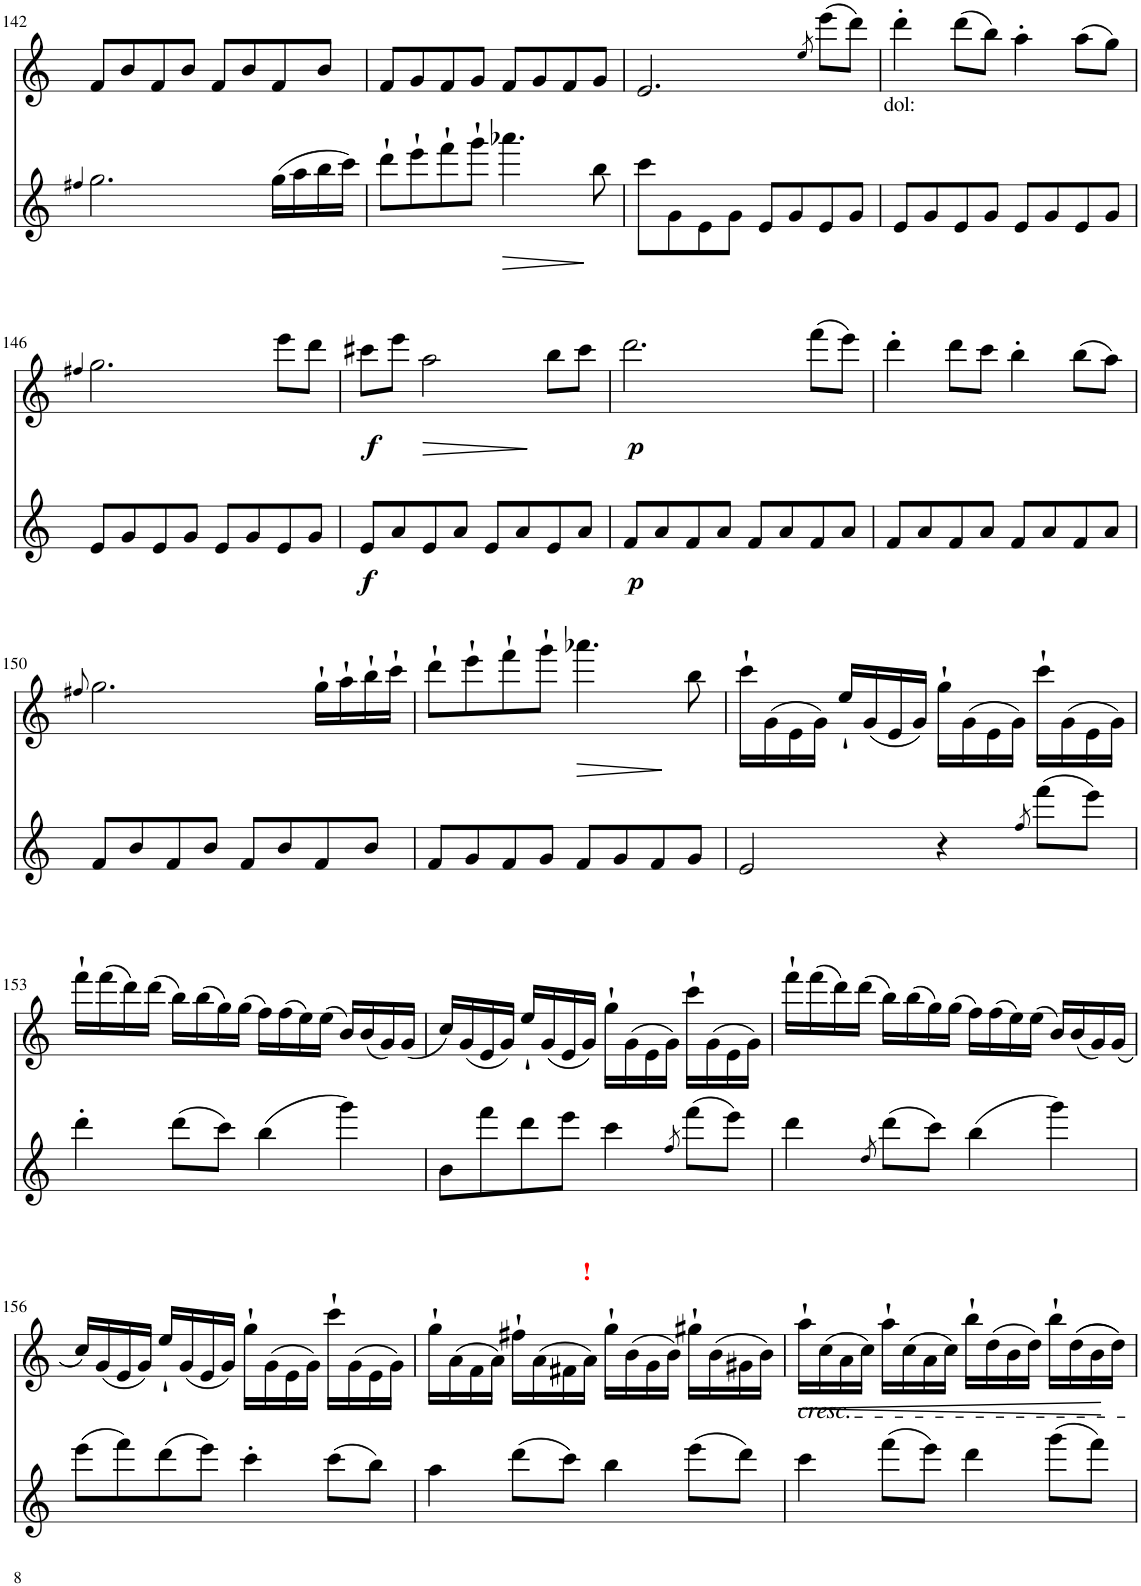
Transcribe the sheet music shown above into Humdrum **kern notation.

**kern	**dynam	**kern	**dynam
*part2	*part2	*part1	*part1
*staff2	*staff2	*staff1	*staff1
*I"Flöte	*	*I"Flöte 1	*
*I'Fl	*	*I'Fl	*
!!LO:PB:g=z
*clefG2	*	*clefG2	*
*k[]	*	*k[]	*
*M4/4	*	*M4/4	*
*met(c)	*	*met(c)	*
=142	=142	=142	=142
4qff#X/	.	.	.
2.gg\	.	8f/L	.
.	.	8b/	.
.	.	8f/	.
.	.	8b/J	.
.	.	8f/L	.
.	.	8b/	.
(16gg\LL	.	8f/	.
16aa\	.	.	.
16bb\	.	8b/J	.
16ccc\JJ)	.	.	.
=143	=143	=143	=143
8ddd`\L	.	8f/L	.
8eee`\	.	8g/	.
8fff`\	.	8f/	.
8ggg`\J	.	8g/J	.
4.aaa-X\	.	8f/L	.
.	.	8g/	.
.	.	8f/	.
8bb\	.	8g/J	.
=144	=144	=144	=144
8ccc\L	.	2.e/	.
8g\	.	.	.
8e\	.	.	.
8g\J	.	.	.
8e/L	.	.	.
8g/	.	.	.
.	.	8qee/	.
8e/	.	(8eee\L	.
8g/J	.	8ddd\J)	.
=145	=145	=145	=145
!	!	!LO:TX:b:t=dol&colon;	!
8e/L	.	4ddd'\	.
8g/	.	.	.
8e/	.	(8ddd\L	.
8g/J	.	8bb\J)	.
8e/L	.	4aa'\	.
8g/	.	.	.
8e/	.	(8aa\L	.
8g/J	.	8gg\J)	.
!!LO:LB:g=z
=146	=146	=146	=146
.	.	4qff#X/	.
8e/L	.	2.gg\	.
8g/	.	.	.
8e/	.	.	.
8g/J	.	.	.
8e/L	.	.	.
8g/	.	.	.
8e/	.	8eee\L	.
8g/J	.	8ddd\J	.
=147	=147	=147	=147
!	!LO:DY:b	!	!LO:DY:b
8e/L	f	8ccc#X\L	f
8a/	.	8eee\J	.
!	!	!	!LO:HP:b
8e/	.	2aa\	>
8a/J	.	.	.
8e/L	.	.	.
8a/	.	.	.
8e/	.	8bb\L	]
8a/J	.	8ccc#\J	.
=148	=148	=148	=148
!	!LO:DY:b	!	!LO:DY:b
8f/L	p	2.ddd\	p
8a/	.	.	.
8f/	.	.	.
8a/J	.	.	.
8f/L	.	.	.
8a/	.	.	.
8f/	.	(8fff\L	.
8a/J	.	8eee\J)	.
=149	=149	=149	=149
8f/L	.	4ddd'\	.
8a/	.	.	.
8f/	.	8ddd\L	.
8a/J	.	8ccc\J	.
8f/L	.	4bb'\	.
8a/	.	.	.
8f/	.	(8bb\L	.
8a/J	.	8aa\J)	.
!!LO:LB:g=z
=150	=150	=150	=150
.	.	8qff#X/	.
8f/L	.	2.gg\	.
8b/	.	.	.
8f/	.	.	.
8b/J	.	.	.
8f/L	.	.	.
8b/	.	.	.
8f/	.	16gg`\LL	.
.	.	16aa`\	.
8b/J	.	16bb`\	.
.	.	16ccc`\JJ	.
=151	=151	=151	=151
8f/L	.	8ddd`\L	.
8g/	.	8eee`\	.
8f/	.	8fff`\	.
8g/J	.	8ggg`\J	.
!	!	!	!LO:HP:b
8f/L	.	4.aaa-X\	>
8g/	.	.	.
8f/	.	.	.
8g/J	.	8bb\	]
=152	=152	=152	=152
2e/	.	16ccc`\LL	.
.	.	(16g\	.
.	.	16e\	.
.	.	16g\JJ)	.
.	.	16ee`/LL	.
.	.	(16g/	.
.	.	16e/	.
.	.	16g/JJ)	.
4r	.	16gg`\LL	.
.	.	(16g\	.
.	.	16e\	.
.	.	16g\JJ)	.
8qff/	.	.	.
(8fff\L	.	16ccc`\LL	.
.	.	(16g\	.
8eee\J)	.	16e\	.
.	.	16g\JJ)	.
!!LO:LB:g=z
=153	=153	=153	=153
4ddd'\	.	16fff`\LL	.
.	.	(16fff\	.
.	.	16ddd\)	.
.	.	(16ddd\JJ	.
(8ddd\L	.	16bb\LL)	.
.	.	(16bb\	.
8ccc\J)	.	16gg\)	.
.	.	(16gg\JJ	.
(4bb\	.	16ff\LL)	.
.	.	(16ff\	.
.	.	16ee\)	.
.	.	(16ee\JJ	.
4ggg\)	.	16b/LL)	.
.	.	(16b/	.
.	.	16g/)	.
.	.	(16g/JJ	.
=154	=154	=154	=154
8b\L	.	16cc/LL)	.
.	.	(16g/	.
8fff\	.	16e/	.
.	.	16g/JJ)	.
8ddd\	.	16ee`/LL	.
.	.	(16g/	.
8eee\J	.	16e/	.
.	.	16g/JJ)	.
4ccc\	.	16gg`\LL	.
.	.	(16g\	.
.	.	16e\	.
.	.	16g\JJ)	.
8qff/	.	.	.
(8fff\L	.	16ccc`\LL	.
.	.	(16g\	.
8eee\J)	.	16e\	.
.	.	16g\JJ)	.
=155	=155	=155	=155
4ddd\	.	16fff`\LL	.
.	.	(16fff\	.
.	.	16ddd\)	.
.	.	(16ddd\JJ	.
8qdd/	.	.	.
(8ddd\L	.	16bb\LL)	.
.	.	(16bb\	.
8ccc\J)	.	16gg\)	.
.	.	(16gg\JJ	.
(4bb\	.	16ff\LL)	.
.	.	(16ff\	.
.	.	16ee\)	.
.	.	(16ee\JJ	.
4ggg\)	.	16b/LL)	.
.	.	(16b/	.
.	.	16g/)	.
.	.	(16g/JJ	.
!!LO:LB:g=z
=156	=156	=156	=156
(8eee\L	.	16cc/LL)	.
.	.	(16g/	.
8fff\)	.	16e/	.
.	.	16g/JJ)	.
(8ddd\	.	16ee`/LL	.
.	.	(16g/	.
8eee\J)	.	16e/	.
.	.	16g/JJ)	.
4ccc'\	.	16gg`\LL	.
.	.	(16g\	.
.	.	16e\	.
.	.	16g\JJ)	.
(8ccc\L	.	16ccc`\LL	.
.	.	(16g\	.
8bb\J)	.	16e\	.
.	.	16g\JJ)	.
=157	=157	=157	=157
4aa\	.	16gg`\LL	.
.	.	(16a\	.
.	.	16f\	.
.	.	16a\JJ)	.
(8ddd\L	.	16ff#X`\LL	.
.	.	(16a\	.
8ccc\J)	.	16f#X\	.
!	!	!LO:TX:a:B:color=#FF0000:t=!	!
.	.	16a\JJ)	.
4bb\	.	16gg`\LL	.
.	.	(16b\	.
.	.	16g\	.
.	.	16b\JJ)	.
(8eee\L	.	16gg#X`\LL	.
.	.	(16b\	.
8ddd\J)	.	16g#X\	.
.	.	16b\JJ)	.
=158	=158	=158	=158
!	!	!LO:TX:b:i:t=cresc.	!
!	!	!	!LO:HP:b
4ccc\	.	16aa`\LL	<
.	.	(16cc\	.
.	.	16a\	.
.	.	16cc\JJ)	.
(8fff\L	.	16aa`\LL	.
.	.	(16cc\	.
8eee\J)	.	16a\	.
.	.	16cc\JJ)	.
4ddd\	.	16bb`\LL	.
.	.	(16dd\	.
.	.	16b\	.
.	.	16dd\JJ)	.
(8ggg\L	.	16bb`\LL	.
.	.	((16dd\	.
8fff\J)	.	16b\	.
.	.	16dd\JJ))	[
=	=	=	=
*-	*-	*-	*-
